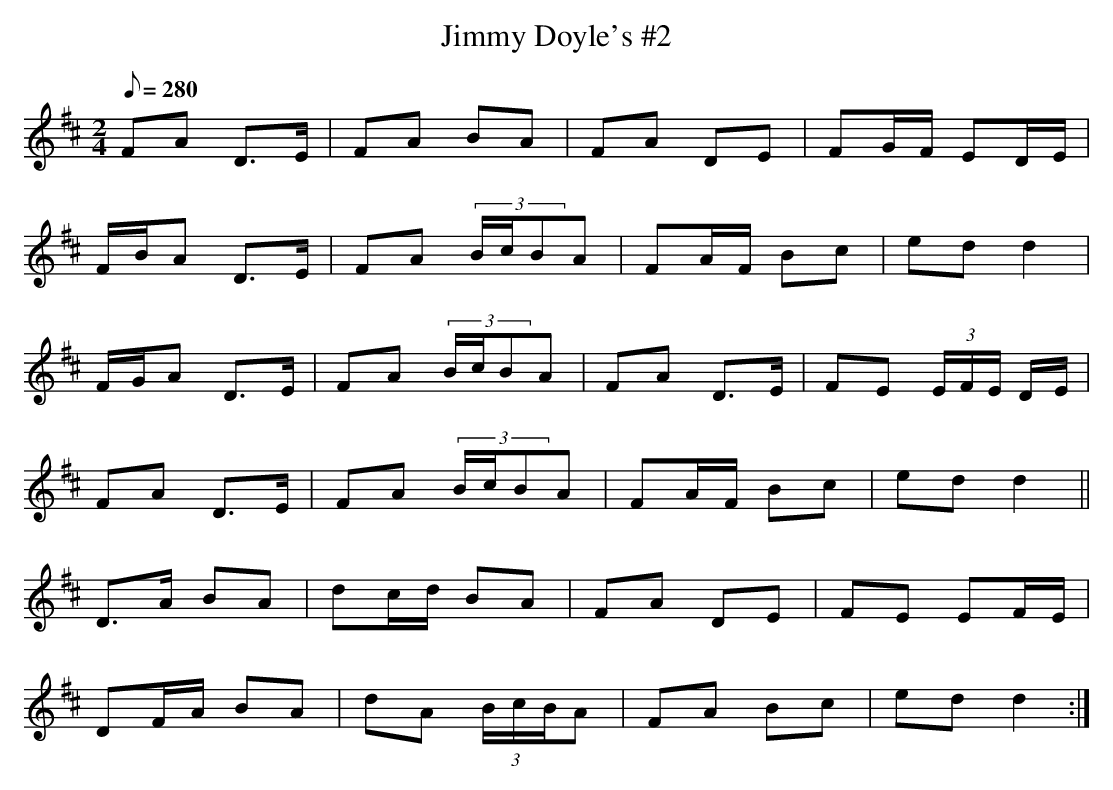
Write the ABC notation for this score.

X:1
T: Jimmy Doyle's #2
L: 1/8
M: 2/4
Q: 280
K: D
FA D>E|FA BA|FA DE|FG/F/ ED/E/|
F/B/A D>E|FA (3B/c/BA|FA/F/ Bc|ed d2|
F/G/A D>E|FA (3B/c/BA|FA D>E|FE (3E/F/E/ D/E/|
FA D>E|FA (3B/c/BA|FA/F/ Bc|ed d2||
D>A BA|dc/d/ BA|FA DE|FE EF/E/|
DF/A/ BA|dA (3B/c/B/A|FA Bc|ed d2 :|
